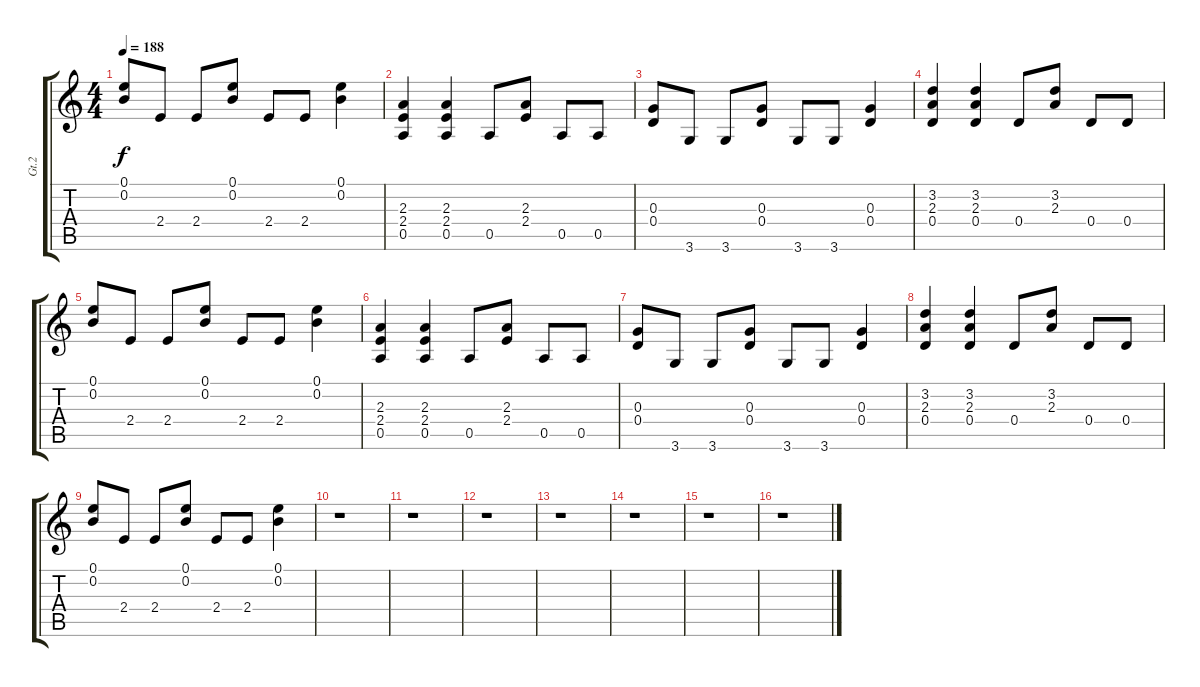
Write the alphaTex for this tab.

\track ("Gt.2" "Gt.2") {instrument distortionguitar}
\staff {score tabs}
\tuning (E4 B3 G3 D3 A2 E2) {hide}
\ts (4 4)
\tempo 188
\clef g2
\ks c
(0.1 0.2).8{dy f} 2.4.8 2.4.8 (0.1 0.2).8 2.4.8 2.4.8 (0.1 0.2).4 |
(2.3 2.4 0.5).4 (2.3 2.4 0.5).4 0.5.8 (2.3 2.4).8 0.5.8 0.5.8 |
(0.3 0.4).8 3.6.8 3.6.8 (0.3 0.4).8 3.6.8 3.6.8 (0.3 0.4).4 |
(3.2 2.3 0.4).4 (3.2 2.3 0.4).4 0.4.8 (3.2 2.3).8 0.4.8 0.4.8 |
(0.1 0.2).8 2.4.8 2.4.8 (0.1 0.2).8 2.4.8 2.4.8 (0.1 0.2).4 |
(2.3 2.4 0.5).4 (2.3 2.4 0.5).4 0.5.8 (2.3 2.4).8 0.5.8 0.5.8 |
(0.3 0.4).8 3.6.8 3.6.8 (0.3 0.4).8 3.6.8 3.6.8 (0.3 0.4).4 |
(3.2 2.3 0.4).4 (3.2 2.3 0.4).4 0.4.8 (3.2 2.3).8 0.4.8 0.4.8 |
(0.1 0.2).8 2.4.8 2.4.8 (0.1 0.2).8 2.4.8 2.4.8 (0.1 0.2).4 |
r.1 |
r.1 |
r.1 |
r.1 |
r.1 |
r.1 |
r.1
